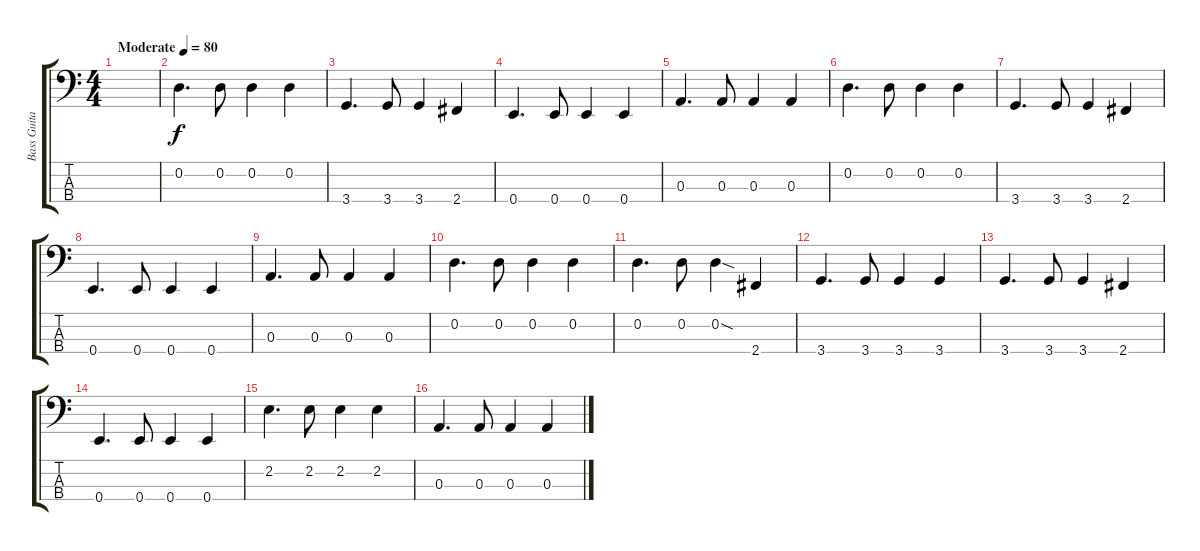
\track ("Bass Guitar" "Bass Guita") {instrument electricbassfinger}
\staff {score tabs}
\tuning (G2 D2 A1 E1) {hide}
\ts (4 4)
\tempo (80 "Moderate")
\clef f4
\ks c
|
0.2.4{d} 0.2.8 0.2.4 0.2.4 |
3.4.4{d} 3.4.8 3.4.4 2.4.4 |
0.4.4{d} 0.4.8 0.4.4 0.4.4 |
0.3.4{d} 0.3.8 0.3.4 0.3.4 |
0.2.4{d} 0.2.8 0.2.4 0.2.4 |
3.4.4{d} 3.4.8 3.4.4 2.4.4 |
0.4.4{d} 0.4.8 0.4.4 0.4.4 |
0.3.4{d} 0.3.8 0.3.4 0.3.4 |
0.2.4{d} 0.2.8 0.2.4 0.2.4 |
0.2.4{d} 0.2.8 0.2{sod}.4 2.4.4 |
3.4.4{d} 3.4.8 3.4.4 3.4.4 |
3.4.4{d} 3.4.8 3.4.4 2.4.4 |
0.4.4{d} 0.4.8 0.4.4 0.4.4 |
2.2.4{d} 2.2.8 2.2.4 2.2.4 |
0.3.4{d} 0.3.8 0.3.4 0.3.4
